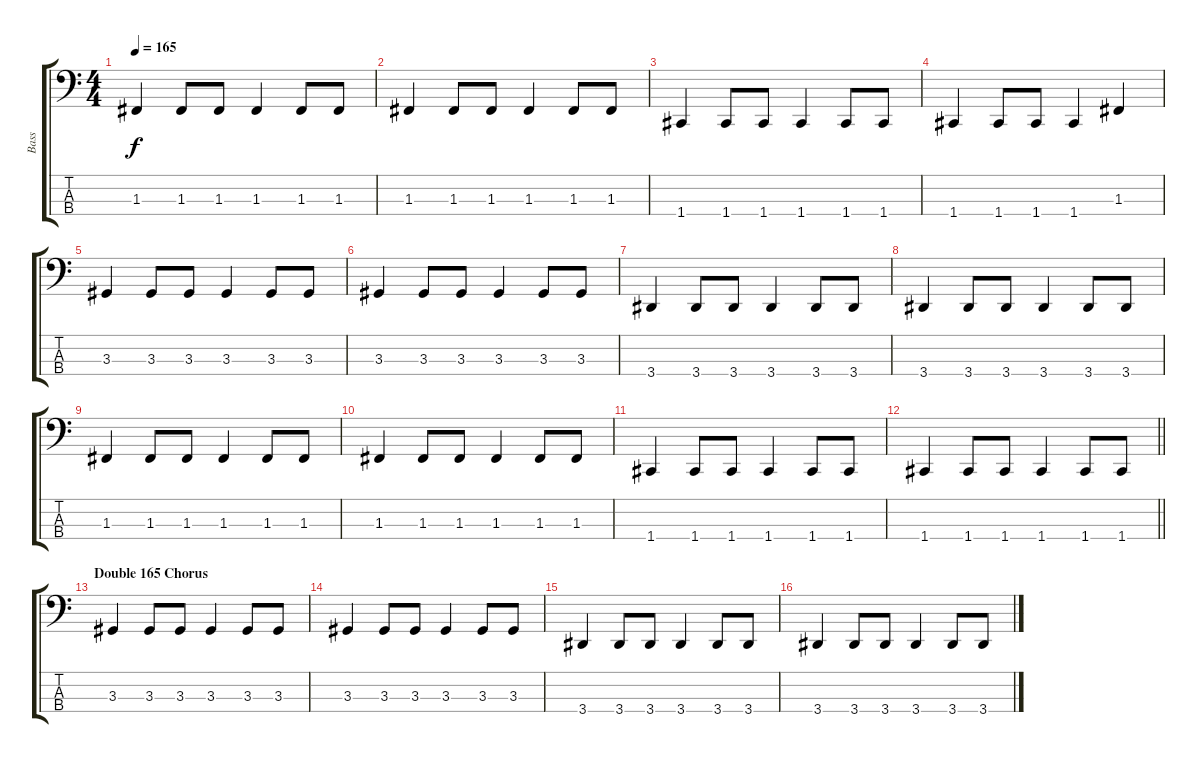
\track ("Bass" "Bass") {instrument electricbasspick}
\staff {score tabs}
\tuning (Eb2 Bb1 F1 C1) {hide}
\ts (4 4)
\tempo 165
\clef f4
\ks c
1.3.4{dy f} 1.3.8 1.3.8 1.3.4 1.3.8 1.3.8 |
1.3.4 1.3.8 1.3.8 1.3.4 1.3.8 1.3.8 |
1.4.4 1.4.8 1.4.8 1.4.4 1.4.8 1.4.8 |
1.4.4 1.4.8 1.4.8 1.4.4 1.3.4 |
3.3.4 3.3.8 3.3.8 3.3.4 3.3.8 3.3.8 |
3.3.4 3.3.8 3.3.8 3.3.4 3.3.8 3.3.8 |
3.4.4 3.4.8 3.4.8 3.4.4 3.4.8 3.4.8 |
3.4.4 3.4.8 3.4.8 3.4.4 3.4.8 3.4.8 |
1.3.4 1.3.8 1.3.8 1.3.4 1.3.8 1.3.8 |
1.3.4 1.3.8 1.3.8 1.3.4 1.3.8 1.3.8 |
1.4.4 1.4.8 1.4.8 1.4.4 1.4.8 1.4.8 |
\barLineRight lightlight
1.4.4 1.4.8 1.4.8 1.4.4 1.4.8 1.4.8 |
\section ("" "Double 165 Chorus")
3.3.4 3.3.8 3.3.8 3.3.4 3.3.8 3.3.8 |
3.3.4 3.3.8 3.3.8 3.3.4 3.3.8 3.3.8 |
3.4.4 3.4.8 3.4.8 3.4.4 3.4.8 3.4.8 |
3.4.4 3.4.8 3.4.8 3.4.4 3.4.8 3.4.8
